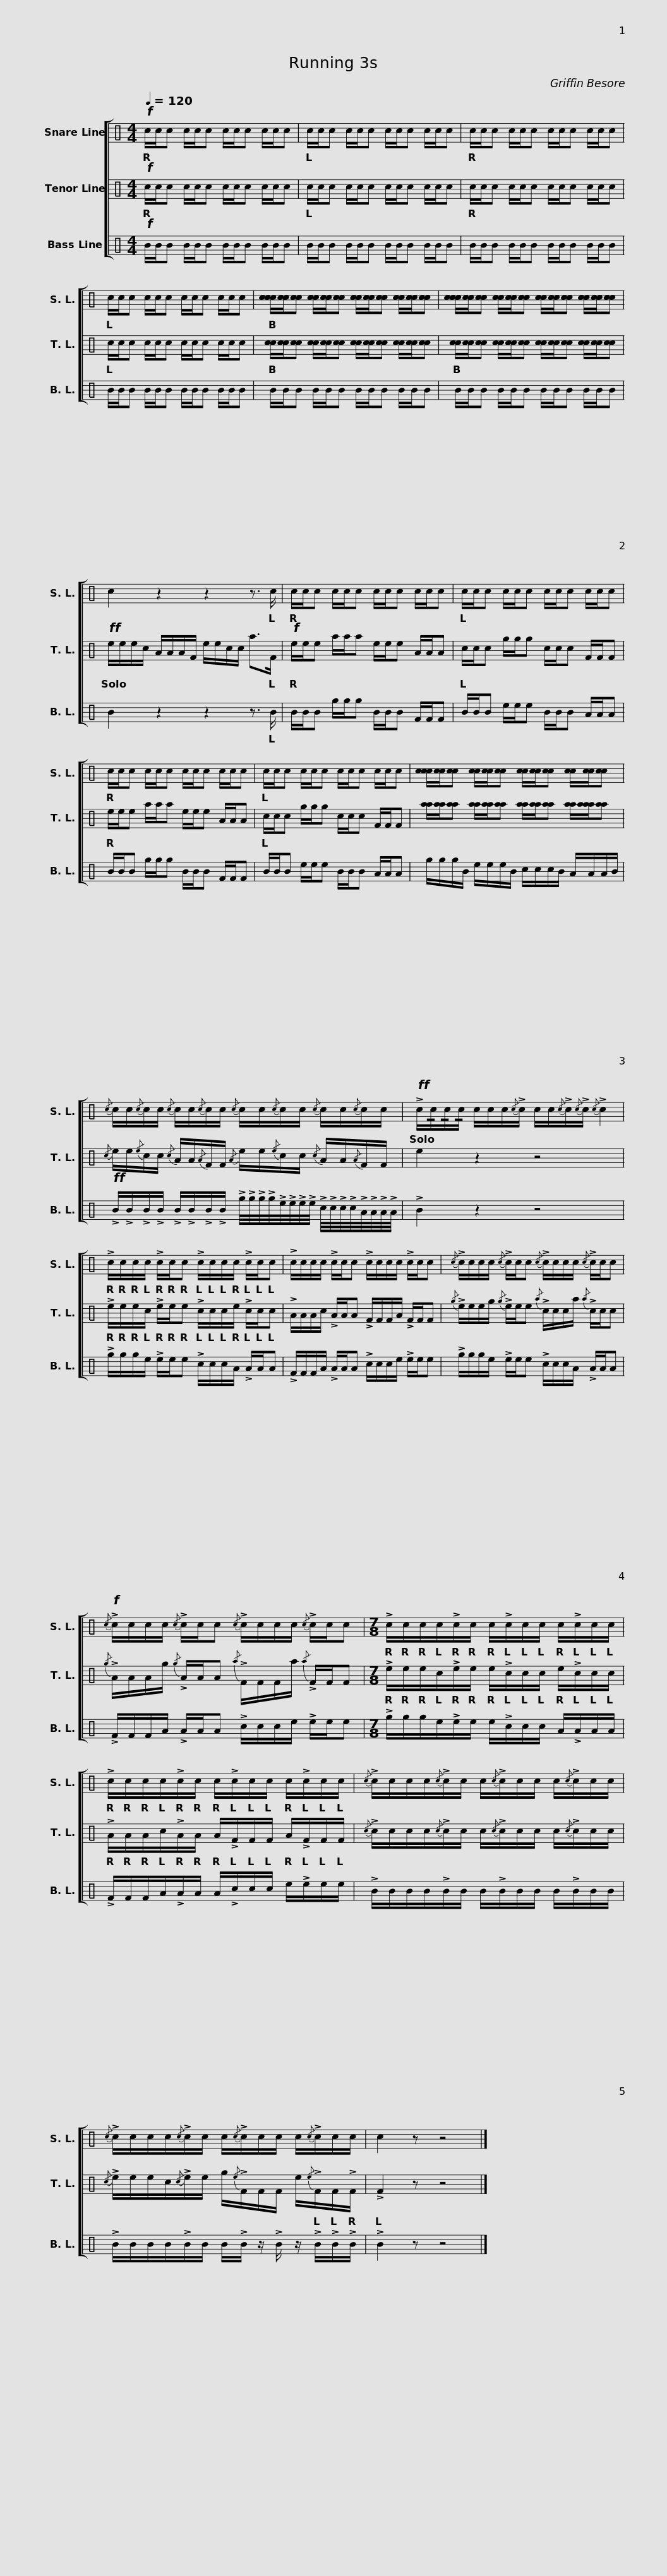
X:1
%%score [ 1 2 3 ]
L:1/8
Q:1/4=120
M:4/4
I:linebreak $
K:C
V:1 perc
K:none
V:2 perc
K:none
V:3 perc
K:none
V:1
!f! c/c/c c/c/c c/c/c c/c/c | c/c/c c/c/c c/c/c c/c/c | c/c/c c/c/c c/c/c c/c/c |$ c/c/c c/c/c c/c/c c/c/c | [ccc]/[cc]/[cc] [cc]/[cc]/[cc] [cc]/[cc]/[cc] [cc]/[cc]/[cc] | %5
 [ccc]/[cc]/[cc] [cc]/[cc]/[cc] [cc]/[cc]/[cc] [cc]/[cc]/[cc] |$ c2 z2 z2 z3/2 c/ | c/c/c c/c/c c/c/c c/c/c | c/c/c c/c/c c/c/c c/c/c | c/c/c c/c/c c/c/c c/c/c |$ %10
 c/c/c c/c/c c/c/c c/c/c | [ccc]/[cc]/[cc] [cc]/[cc]/[cc] [cc]/[cc]/[cc] [cc]/[cc]/[cc] |${/c} c/c/{/c}c/c/{/c} c/c/{/c}c/c/{/c} c/c/{/c}c/c/{/c} c/c/{/c}c/c/ |!ff! !>!c/!/!c/!/!c/!/!c/ c/c/c/{/c}!>!c/ c/c/{/c}!>!c/{/c}!>!c/{/c} !>!c2 | !>!c/c/c/c/ !>!c/c/c !>!c/c/c/c/ !>!c/c/c |$ %15
 !>!c/c/c/c/ !>!c/c/c !>!c/c/c/c/ !>!c/c/c |{/c} !>!c/c/c/c/{/c} !>!c/c/c{/c} !>!c/c/c/c/{/c} !>!c/c/c |!f!{/c} !>!c/c/c/c/{/c} !>!c/c/c{/c} !>!c/c/c/c/{/c} !>!c/c/c |$[M:7/8] !>!c/c/c/c/!>!c/c/ c/!>!c/c/c/ c/!>!c/c/c/ | !>!c/c/c/c/!>!c/c/ c/!>!c/c/c/ c/!>!c/c/c/ | %20
{/c} !>!c/c/c/c/{/c}!>!c/c/ c/{/c}!>!c/c/c/ c/{/c}!>!c/c/c/ |${/c} !>!c/c/c/c/{/c}!>!c/c/ c/{/c}!>!c/c/c/ c/{/c}!>!c/c/c/ | c2 z z4 |] %23
V:2
!f! c/c/c c/c/c c/c/c c/c/c | c/c/c c/c/c c/c/c c/c/c | c/c/c c/c/c c/c/c c/c/c |$ c/c/c c/c/c c/c/c c/c/c | [cc]/[cc]/[cc] [cc]/[cc]/[cc] [cc]/[cc]/[cc] [cc]/[cc]/[cc] | %5
 [cc]/[cc]/[cc] [cc]/[cc]/[cc] [cc]/[cc]/[cc] [cc]/[cc]/[cc] |$!ff! e/e/e/c/ A/A/A/F/ e/e/c/c/ a>F |!f! e/e/e a/a/a e/e/e A/A/A | c/c/c g/g/g c/c/c F/F/F | e/e/e a/a/a e/e/e A/A/A |$ %10
 c/c/c g/g/g c/c/c F/F/F | [aa]/[aa]/[aa] [aa]/[aa]/[aa] [aa]/[aa]/[aa] [aa]/[aaa]/[aa] |${/c} e/e/{/e}c/c/{/c} A/A/{/A}F/F/{/A} e/e/{/e}c/c/{/c} A/A/{/A}F/F/ | e2 z2 z4 | !>!e/e/e/c/ !>!e/e/e !>!c/c/c/e/ !>!c/c/c |$ %15
 !>!A/A/A/c/ !>!A/A/A !>!F/F/F/A/ !>!F/F/F |{/g} !>!e/e/e/g/{/g} !>!e/e/e{/a} !>!c/c/c/a/{/a} !>!c/c/c |{/g} !>!A/A/A/g/{/g} !>!A/A/A{/a} !>!F/F/F/a/{/a} !>!F/F/F |$[M:7/8] !>!e/e/e/c/!>!e/e/ e/!>!c/c/c/ e/!>!c/c/c/ | !>!A/A/A/c/!>!A/A/ A/!>!F/F/F/ A/!>!F/F/F/ | %20
{/c} !>!c/c/c/c/{/c}!>!c/c/ c/{/c}!>!c/c/c/ c/{/c}!>!c/c/c/ |${/c} !>!e/e/e/c/{/c}!>!e/e/ g/{/e}!>!F/F/F/ e/{/e}!>!F/F/!>!F/ | !>!F2 z z4 |] %23
V:3
!f! B/B/B B/B/B B/B/B B/B/B | B/B/B B/B/B B/B/B B/B/B | B/B/B B/B/B B/B/B B/B/B |$ B/B/B B/B/B B/B/B B/B/B | B/B/B B/B/B B/B/B B/B/B | %5
 B/B/B B/B/B B/B/B B/B/B |$ B2 z2 z2 z3/2 B/ | B/B/B g/g/g B/B/B F/F/F | B/B/B e/e/e B/B/B A/A/A | B/B/B g/g/g B/B/B F/F/F |$ %10
 B/B/B e/e/e B/B/B A/A/A | g/g/g/B/ e/e/e/B/ c/c/c/B/ A/A/A/B/ |$!ff! !>!B/!>!B/!>!B/!>!B/ !>!B/!>!B/!>!B/!>!B/ !>!g/4!>!g/4!>!g/4!>!g/4!>!e/4!>!e/4!>!e/4!>!e/4 !>!c/4!>!c/4!>!c/4!>!c/4!>!A/4!>!A/4!>!A/4!>!A/4 | !>!B2 z2 z4 | !>!g/g/g/e/ !>!e/e/e !>!c/c/c/A/ !>!A/A/A |$ %15
 !>!F/F/F/A/ !>!A/A/A !>!c/c/c/e/ !>!e/e/e | !>!g/g/g/e/ !>!e/e/e !>!c/c/c/A/ !>!A/A/A | !>!F/F/F/A/ !>!A/A/A !>!c/c/c/e/ !>!e/e/e |$[M:7/8] !>!g/g/g/e/!>!e/e/ e/!>!c/c/c/ A/!>!A/A/A/ | !>!F/F/F/A/!>!A/A/ A/!>!c/c/c/ e/!>!e/e/e/ | %20
 !>!B/B/B/B/!>!B/B/ B/!>!B/B/B/ B/!>!B/B/B/ |$ !>!B/B/B/B/!>!B/B/ B/!>!B/ z/ !>!B/ z/ !>!B/!>!B/!>!B/ | !>!B2 z z4 |] %23
